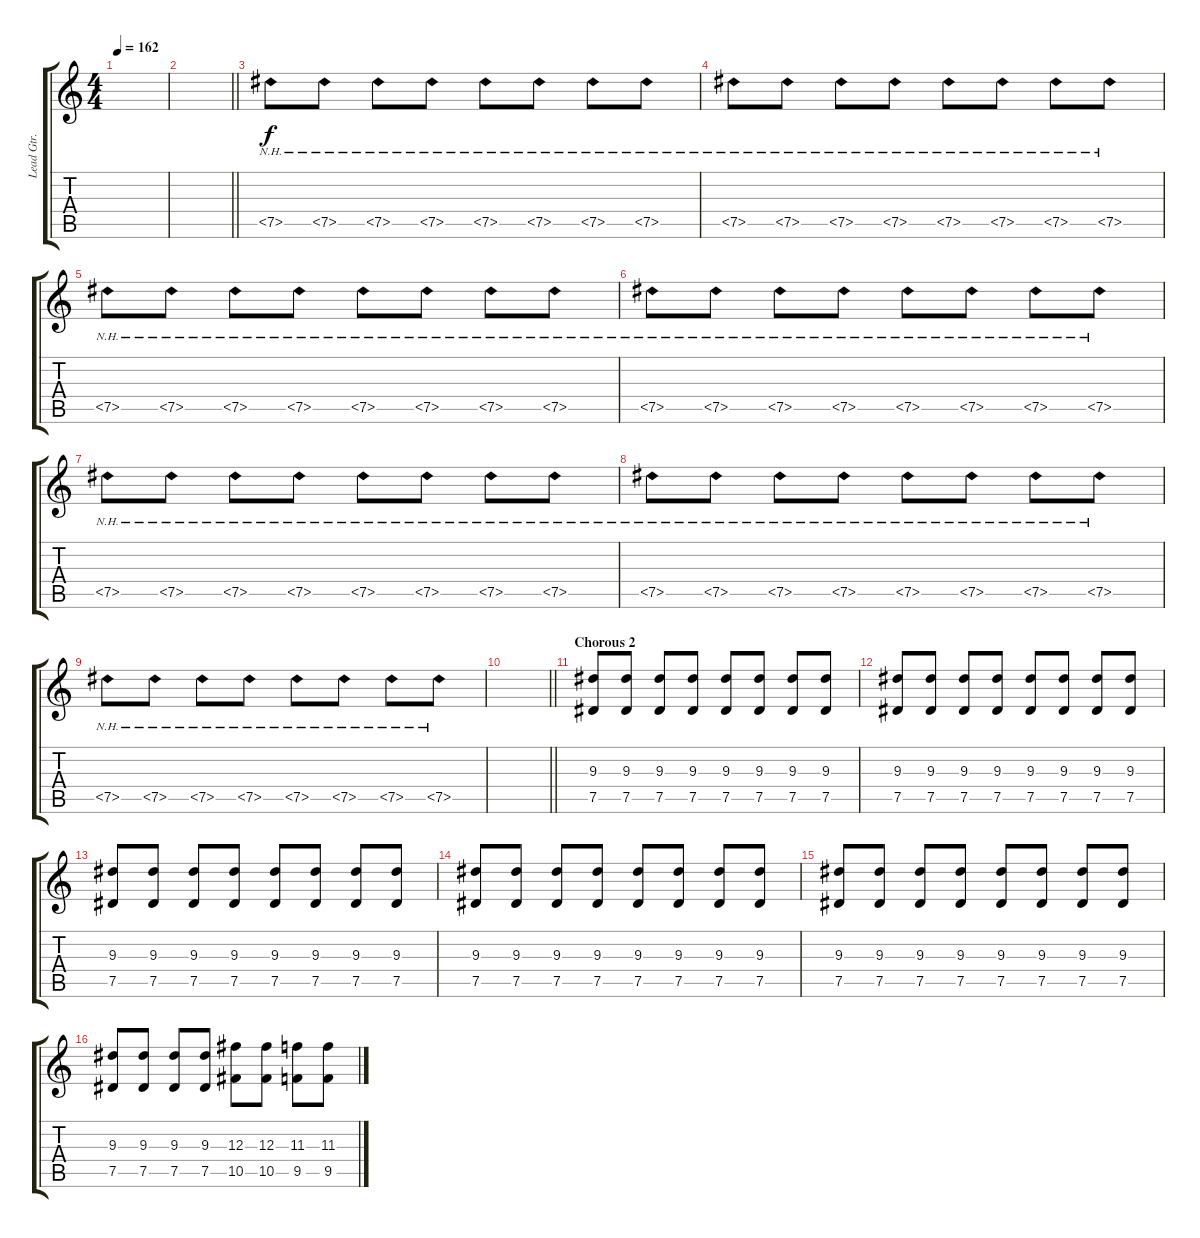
\track ("Lead Gtr. 1" "Lead Gtr. ") {instrument distortionguitar}
\staff {score tabs}
\tuning (Eb4 Bb3 Gb3 Db3 Ab2 Db2) {hide}
\ts (4 4)
\tempo 162
\clef g2
\ks c
|
\barLineRight lightlight
|
\section ("" "")
7.5{nh}.8{volume 8} 7.5{nh}.8 7.5{nh}.8 7.5{nh}.8 7.5{nh}.8 7.5{nh}.8 7.5{nh}.8 7.5{nh}.8 |
7.5{nh}.8 7.5{nh}.8 7.5{nh}.8 7.5{nh}.8 7.5{nh}.8 7.5{nh}.8 7.5{nh}.8 7.5{nh}.8 |
7.5{nh}.8 7.5{nh}.8 7.5{nh}.8 7.5{nh}.8 7.5{nh}.8 7.5{nh}.8 7.5{nh}.8 7.5{nh}.8 |
7.5{nh}.8 7.5{nh}.8 7.5{nh}.8 7.5{nh}.8 7.5{nh}.8 7.5{nh}.8 7.5{nh}.8 7.5{nh}.8 |
7.5{nh}.8 7.5{nh}.8 7.5{nh}.8 7.5{nh}.8 7.5{nh}.8 7.5{nh}.8 7.5{nh}.8 7.5{nh}.8 |
7.5{nh}.8 7.5{nh}.8 7.5{nh}.8 7.5{nh}.8 7.5{nh}.8 7.5{nh}.8 7.5{nh}.8 7.5{nh}.8 |
7.5{nh}.8 7.5{nh}.8 7.5{nh}.8 7.5{nh}.8 7.5{nh}.8 7.5{nh}.8 7.5{nh}.8 7.5{nh}.8 |
\barLineRight lightlight
|
\section ("" "Chorous 2")
(9.3 7.5).8 (9.3 7.5).8 (9.3 7.5).8 (9.3 7.5).8 (9.3 7.5).8 (9.3 7.5).8 (9.3 7.5).8 (9.3 7.5).8 |
(9.3 7.5).8 (9.3 7.5).8 (9.3 7.5).8 (9.3 7.5).8 (9.3 7.5).8 (9.3 7.5).8 (9.3 7.5).8 (9.3 7.5).8 |
(9.3 7.5).8 (9.3 7.5).8 (9.3 7.5).8 (9.3 7.5).8 (9.3 7.5).8 (9.3 7.5).8 (9.3 7.5).8 (9.3 7.5).8 |
(9.3 7.5).8 (9.3 7.5).8 (9.3 7.5).8 (9.3 7.5).8 (9.3 7.5).8 (9.3 7.5).8 (9.3 7.5).8 (9.3 7.5).8 |
(9.3 7.5).8 (9.3 7.5).8 (9.3 7.5).8 (9.3 7.5).8 (9.3 7.5).8 (9.3 7.5).8 (9.3 7.5).8 (9.3 7.5).8 |
(9.3 7.5).8 (9.3 7.5).8 (9.3 7.5).8 (9.3 7.5).8 (12.3 10.5).8 (12.3 10.5).8 (11.3 9.5).8 (11.3 9.5).8
